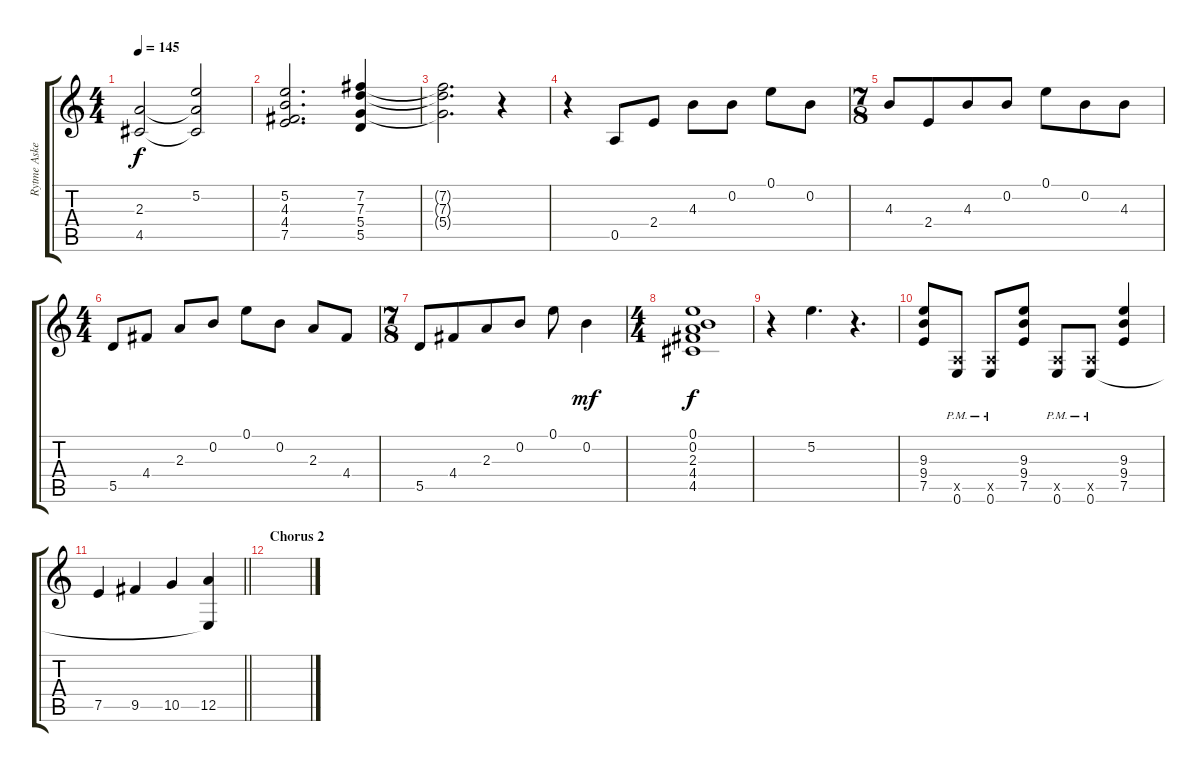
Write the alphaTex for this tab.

\track ("Rytme Aske" "Rytme Aske") {instrument acousticguitarsteel}
\staff {score tabs}
\tuning (E4 B3 G3 D3 A2 E2) {hide}
\ts (4 4)
\tempo 145
\clef g2
\ks c
(2.3{t} 4.5{t}).2{dy f} (5.2 2.3{t} 4.5{t}).2 |
(5.2 4.3 4.4 7.5).2{d} (7.2 7.3 5.4 5.5).4 |
(7.2{t} 7.3{t} 5.4{t}).2{d} r.4 |
r.4 0.5.8 2.4.8 4.3.8 0.2.8 0.1.8 0.2.8 |
\ts (7 8)
4.3.8 2.4.8 4.3.8 0.2.8 0.1.8 0.2.8 4.3.8 |
\ts (4 4)
5.5.8 4.4.8 2.3.8 0.2.8 0.1.8 0.2.8 2.3.8 4.4.8 |
\ts (7 8)
5.5.8 4.4.8 2.3.8 0.2.8 0.1.8 0.2.4{dy mf} |
\ts (4 4)
(0.1 0.2 2.3 4.4 4.5).1{dy f} |
r.4 5.2.4{d} r.4{d} |
(9.3 9.4 7.5).8{instrument overdrivenguitar} (0.5{x} 0.6{pm}).8 (0.5{x} 0.6{pm}).8 (9.3 9.4 7.5).8 (0.5{x} 0.6{pm}).8 (0.5{x} 0.6{pm}).8 (9.3 9.4 7.5).4 |
\barLineRight lightlight
7.5.4 9.5.4 10.5.4 (12.5 0.6{t}).4 |
\section ("" "Chorus 2")
